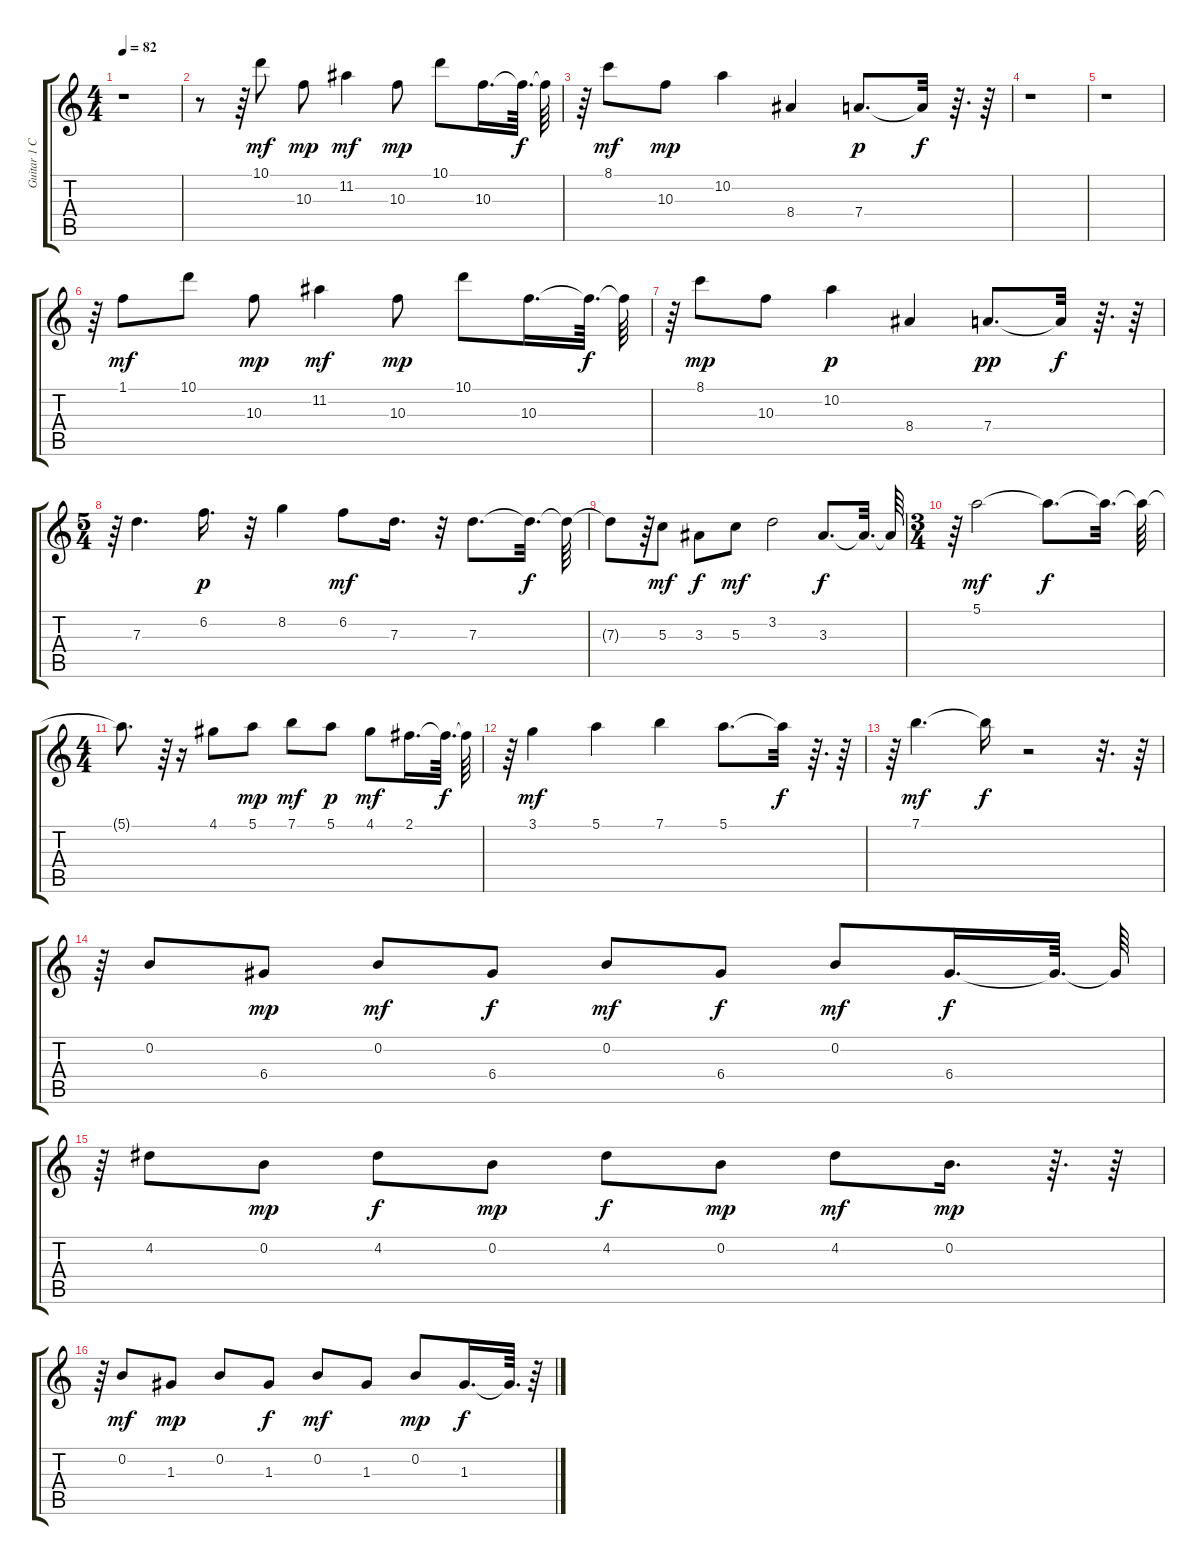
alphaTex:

\track ("Guitar 1 Clean" "Guitar 1 C") {instrument electricguitarclean}
\staff {score tabs}
\tuning (E4 B3 G3 D3 A2 E2) {hide}
\ts (4 4)
\tempo 82
\clef g2
\ks c
r.1{dy f} |
r.8 r.64 10.1.8{dy mf} 10.3.8{dy mp} 11.2.4{dy mf} 10.3.8{dy mp} 10.1.8 10.3.16{d} 10.3{t}.64{d dy f} 10.3{t}.64 |
r.64 8.1.8{dy mf} 10.3.8{dy mp} 10.2.4 8.4.4 7.4.8{d dy p} 7.4{t}.32{dy f} r.64{d} r.64 |
r.1 |
r.1 |
r.64 1.1.8{dy mf} 10.1.8 10.3.8{dy mp} 11.2.4{dy mf} 10.3.8{dy mp} 10.1.8 10.3.16{d} 10.3{t}.64{d dy f} 10.3{t}.64 |
r.64 8.1.8{dy mp} 10.3.8 10.2.4{dy p} 8.4.4 7.4.8{d dy pp} 7.4{t}.32{dy f} r.64{d} r.64 |
\ts (5 4)
r.64 7.3.4{d} 6.2.16{d dy p} r.32 8.2.4 6.2.8{dy mf} 7.3.16{d} r.32 7.3.8{d} 7.3{t}.32{d dy f} 7.3{t}.64 |
7.3{t}.8 r.64 5.3.8{dy mf} 3.3.8{dy f} 5.3.8{dy mf} 3.2.2 3.3.8{d dy f} 3.3{t}.32{d} 3.3{t}.64 |
\ts (3 4)
r.64 5.1.2{dy mf} 5.1{t}.8{d dy f} 5.1{t}.32{d} 5.1{t}.64 |
\ts (4 4)
5.1{t}.8{d} r.64 r.16 4.1.8 5.1.8{dy mp} 7.1.8{dy mf} 5.1.8{dy p} 4.1.8{dy mf} 2.1.16{d} 2.1{t}.64{d dy f} 2.1{t}.64 |
r.64 3.1.4{dy mf} 5.1.4 7.1.4 5.1.8{d} 5.1{t}.32{dy f} r.64{d} r.64 |
r.64 7.1.4{d dy mf} 7.1{t}.16{dy f} r.2 r.32{d} r.64 |
r.64 0.2.8 6.4.8{dy mp} 0.2.8{dy mf} 6.4.8{dy f} 0.2.8{dy mf} 6.4.8{dy f} 0.2.8{dy mf} 6.4.16{d dy f} 6.4{t}.64{d} 6.4{t}.64 |
r.64 4.2.8 0.2.8{dy mp} 4.2.8{dy f} 0.2.8{dy mp} 4.2.8{dy f} 0.2.8{dy mp} 4.2.8{dy mf} 0.2.16{d dy mp} r.64{d} r.64 |
r.64 0.2.8{dy mf} 1.3.8{dy mp} 0.2.8 1.3.8{dy f} 0.2.8{dy mf} 1.3.8 0.2.8{dy mp} 1.3.16{d dy f} 1.3{t}.64{d} r.64
